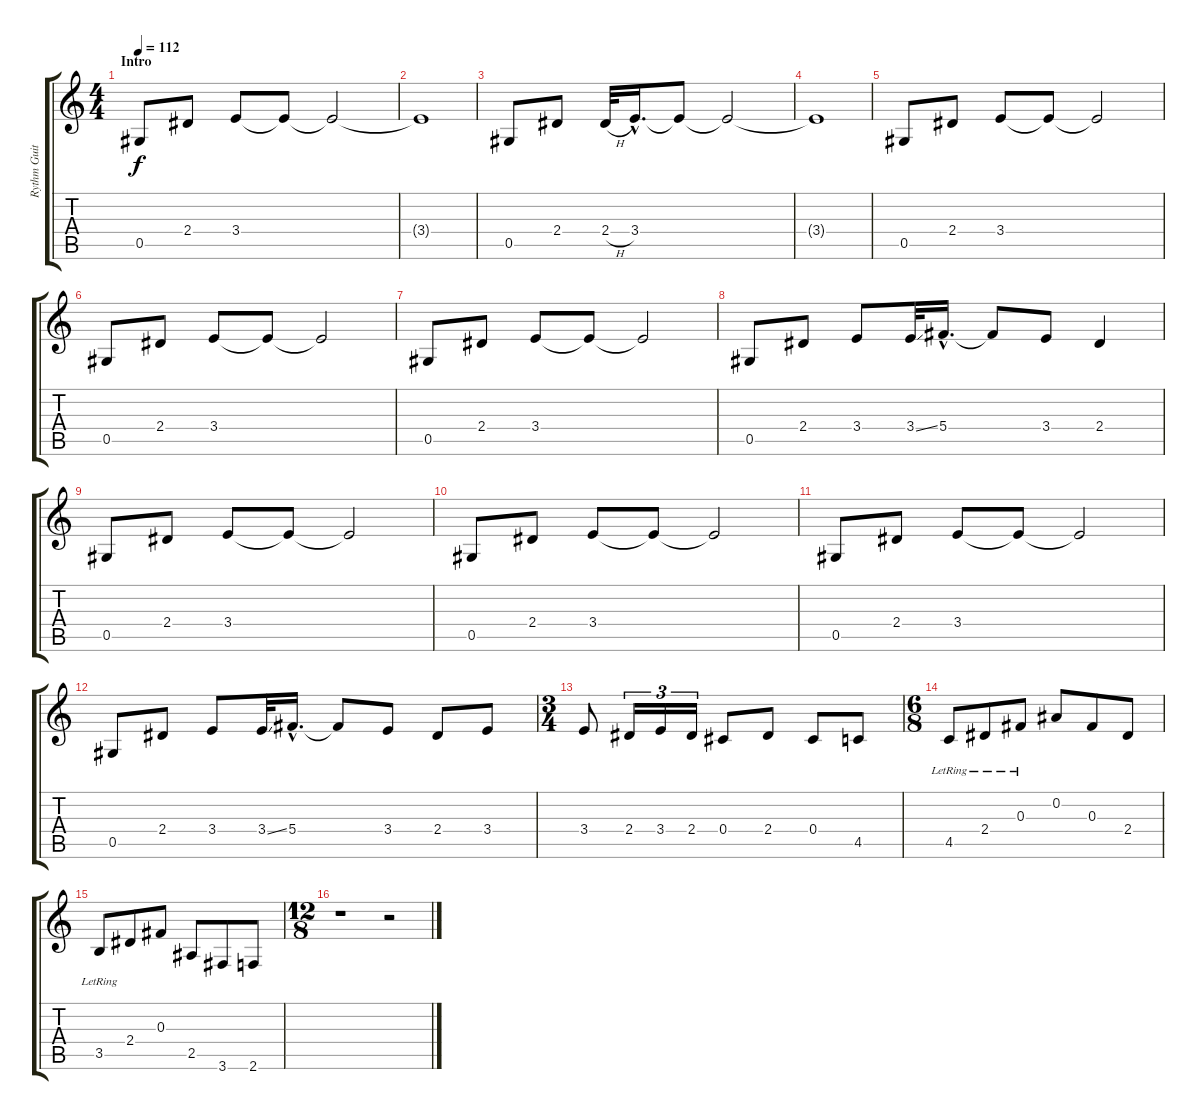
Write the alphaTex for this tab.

\track ("Rythm Guitar " "Rythm Guit") {instrument acousticguitarsteel}
\staff {score tabs}
\tuning (Eb4 Bb3 Gb3 Db3 Ab2 Eb2) {hide}
\ts (4 4)
\section ("" "Intro")
\tempo 112
\clef g2
\ks c
0.5.8{dy f instrument acousticguitarsteel} 2.4.8 3.4.8 3.4{t}.8 3.4{t}.2 |
3.4{t}.1 |
0.5.8 2.4.8 2.4{h}.32 3.4{hac}.16{d} 3.4{t}.8 3.4{t}.2 |
3.4{t}.1 |
0.5.8 2.4.8 3.4.8 3.4{t}.8 3.4{t}.2 |
0.5.8 2.4.8 3.4.8 3.4{t}.8 3.4{t}.2 |
0.5.8 2.4.8 3.4.8 3.4{t}.8 3.4{t}.2 |
0.5.8 2.4.8 3.4.8 3.4{ss}.32 5.4{hac}.16{d} 5.4{t}.8 3.4.8 2.4.4 |
0.5.8 2.4.8 3.4.8 3.4{t}.8 3.4{t}.2 |
0.5.8 2.4.8 3.4.8 3.4{t}.8 3.4{t}.2 |
0.5.8 2.4.8 3.4.8 3.4{t}.8 3.4{t}.2 |
0.5.8 2.4.8 3.4.8 3.4{ss}.32 5.4{hac}.16{d} 5.4{t}.8 3.4.8 2.4.8 3.4.8 |
\ts (3 4)
3.4.8 2.4.16{tu (3 2)} 3.4.16{tu (3 2)} 2.4.16{tu (3 2)} 0.4.8 2.4.8 0.4.8 4.5.8 |
\ts (6 8)
4.5{lr}.8 2.4{lr}.8 0.3{lr}.8 0.2.8 0.3.8 2.4.8 |
3.5{lr}.8 2.4.8 0.3.8 2.5.8 3.6.8 2.6.8 |
\ts (12 8)
r.1 r.2
